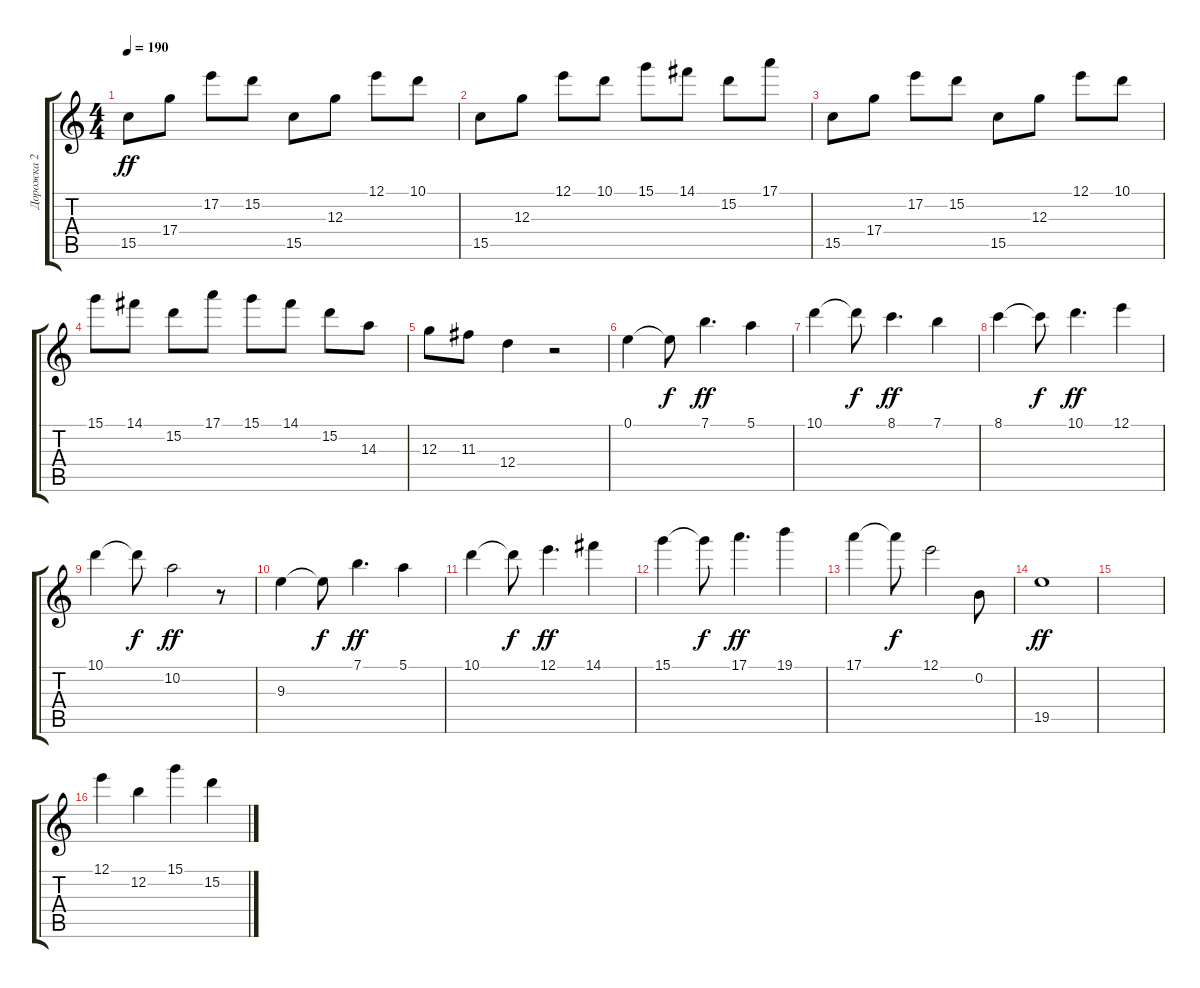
\track ("Дорожка 2" "Дорожка 2") {instrument distortionguitar}
\staff {score tabs}
\tuning (E4 B3 G3 D3 A2 E2) {hide}
\ts (4 4)
\tempo 190
\clef g2
\ks c
15.5.8{dy ff} 17.4.8 17.2.8 15.2.8 15.5.8 12.3.8 12.1.8 10.1.8 |
15.5.8 12.3.8 12.1.8 10.1.8 15.1.8 14.1.8 15.2.8 17.1.8 |
15.5.8 17.4.8 17.2.8 15.2.8 15.5.8 12.3.8 12.1.8 10.1.8 |
15.1.8 14.1.8 15.2.8 17.1.8 15.1.8 14.1.8 15.2.8 14.3.8 |
12.3.8 11.3.8 12.4.4 r.2 |
0.1.4 0.1{t}.8{dy f} 7.1.4{d dy ff} 5.1.4 |
10.1.4 10.1{t}.8{dy f} 8.1.4{d dy ff} 7.1.4 |
8.1.4 8.1{t}.8{dy f} 10.1.4{d dy ff} 12.1.4 |
10.1.4 10.1{t}.8{dy f} 10.2.2{dy ff} r.8 |
9.3.4 9.3{t}.8{dy f} 7.1.4{d dy ff} 5.1.4 |
10.1.4 10.1{t}.8{dy f} 12.1.4{d dy ff} 14.1.4 |
15.1.4 15.1{t}.8{dy f} 17.1.4{d dy ff} 19.1.4 |
17.1.4 17.1{t}.8{dy f} 12.1.2 0.2.8 |
19.5.1{dy ff} |
|
12.1.4 12.2.4 15.1.4 15.2.4
